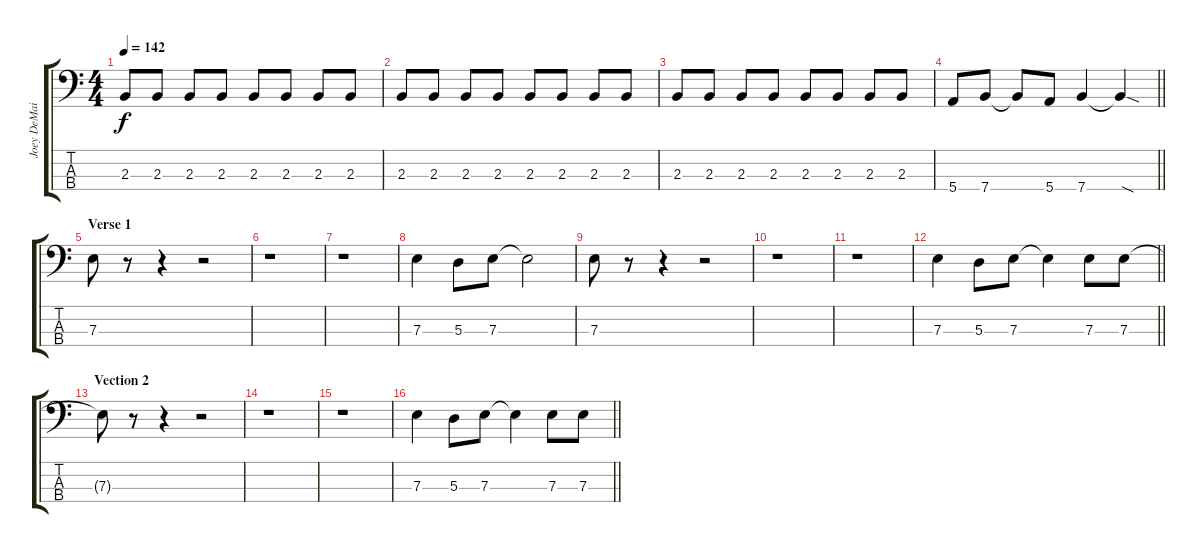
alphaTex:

\track ("Joey DeMaio" "Joey DeMai") {instrument electricbasspick}
\staff {score tabs}
\tuning (G2 D2 A1 E1) {hide}
\ts (4 4)
\tempo 142
\clef f4
\ks c
2.3.8{dy f} 2.3.8 2.3.8 2.3.8 2.3.8 2.3.8 2.3.8 2.3.8 |
2.3.8 2.3.8 2.3.8 2.3.8 2.3.8 2.3.8 2.3.8 2.3.8 |
2.3.8 2.3.8 2.3.8 2.3.8 2.3.8 2.3.8 2.3.8 2.3.8 |
\barLineRight lightlight
5.4.8 7.4.8 7.4{t}.8 5.4.8 7.4.4 7.4{sod t}.4 |
\section ("" "Verse 1")
7.3.8 r.8 r.4 r.2 |
r.1 |
r.1 |
7.3.4 5.3.8 7.3.8 7.3{t}.2 |
7.3.8 r.8 r.4 r.2 |
r.1 |
r.1 |
\barLineRight lightlight
7.3.4 5.3.8 7.3.8 7.3{t}.4 7.3.8 7.3.8 |
\section ("" "Vection 2")
7.3{t}.8 r.8 r.4 r.2 |
r.1 |
r.1 |
\barLineRight lightlight
7.3.4 5.3.8 7.3.8 7.3{t}.4 7.3.8 7.3.8
